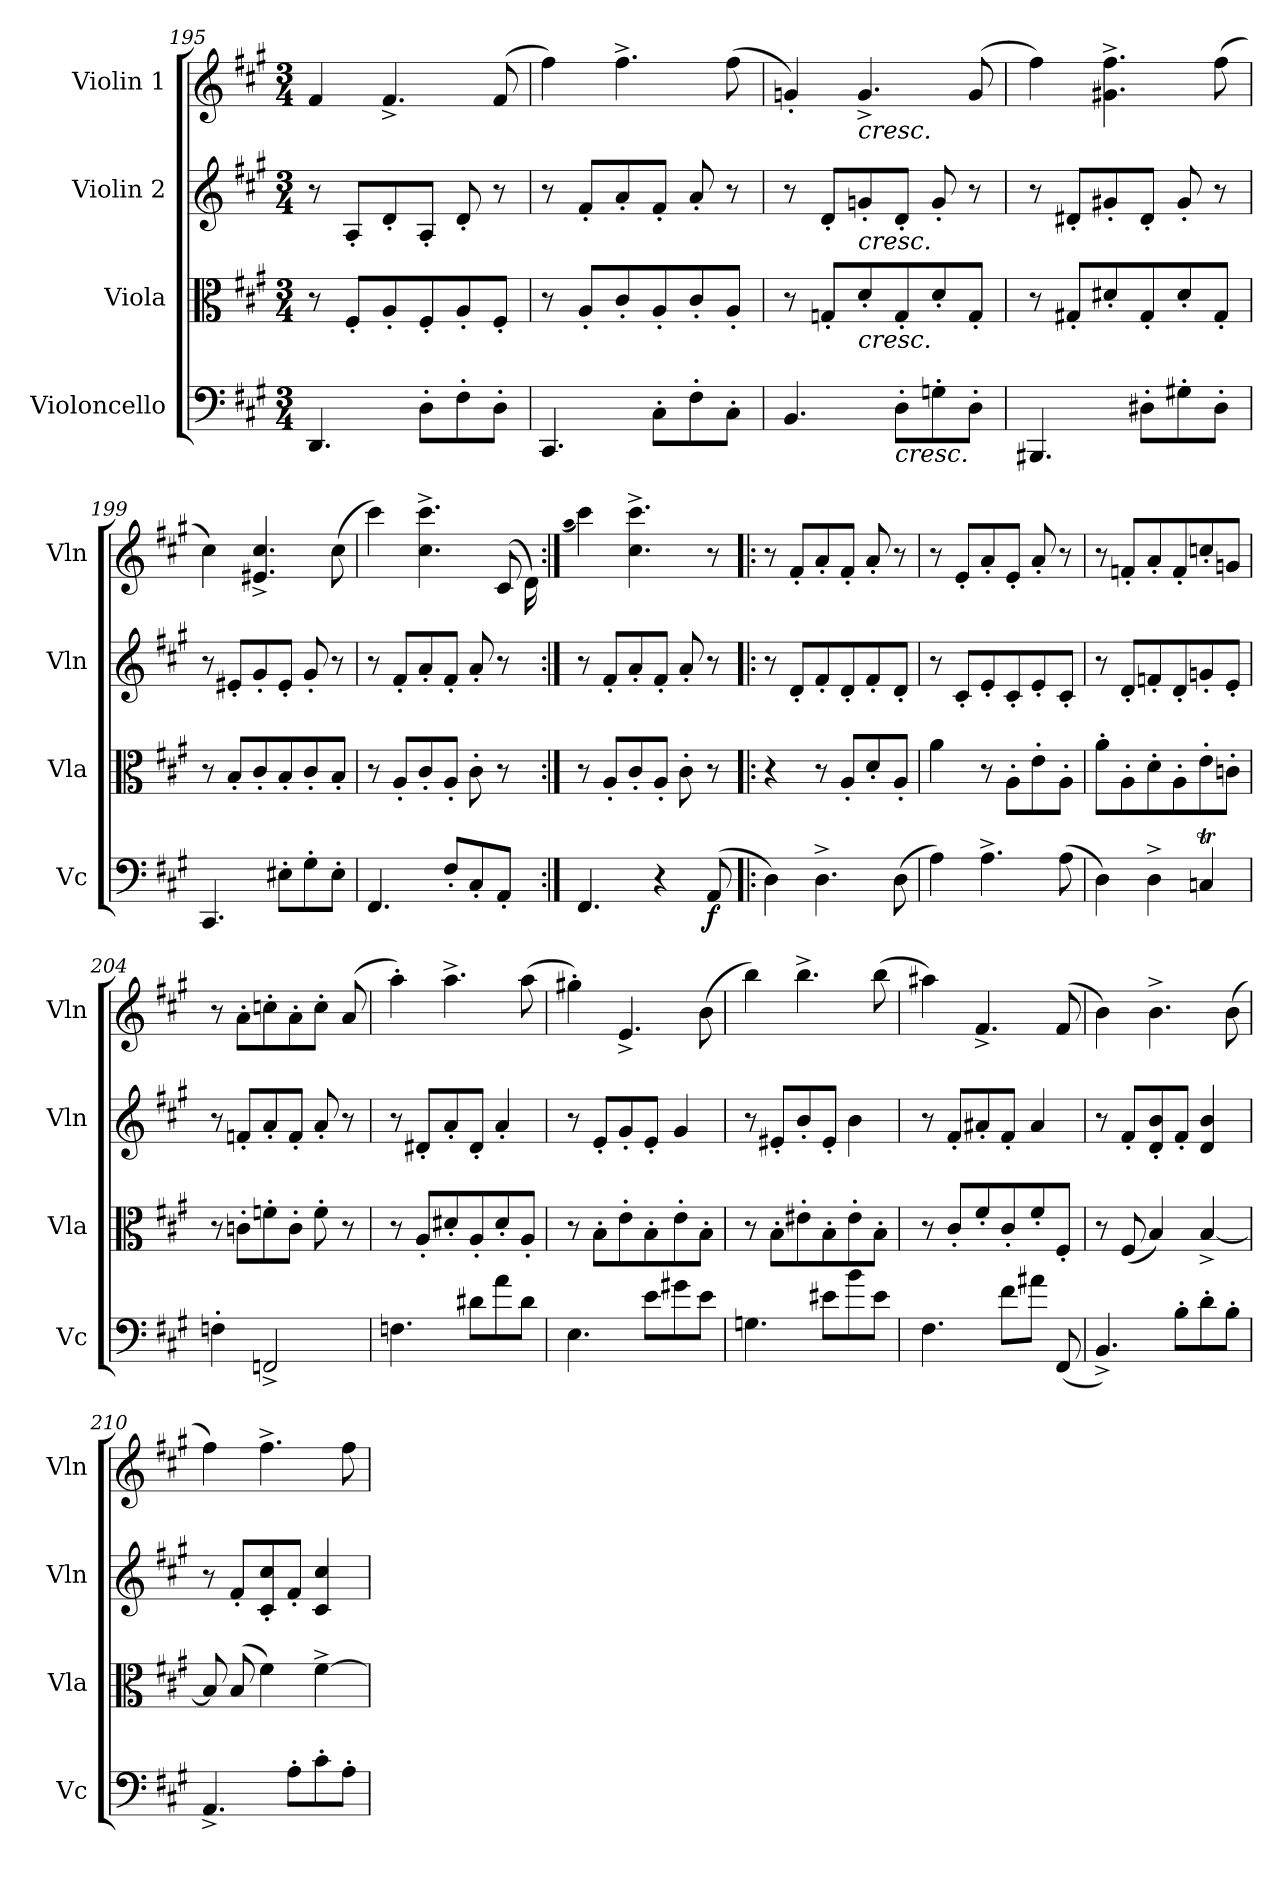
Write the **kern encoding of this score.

**kern	**dynam	**kern	**kern	**kern
*part4	*part4	*part3	*part2	*part1
*staff4	*staff4	*staff3	*staff2	*staff1
*I"Violoncello	*	*I"Viola	*I"Violin 2	*I"Violin 1
*I'Vc	*	*I'Vla	*I'Vln	*I'Vln
*clefF4	*	*clefC3	*clefG2	*clefG2
*k[f#c#g#]	*	*k[f#c#g#]	*k[f#c#g#]	*k[f#c#g#]
*M3/4	*	*M3/4	*M3/4	*M3/4
=195	=195	=195	=195	=195
4.DD/	.	8r	8r	4f#/
.	.	8F#'/L	8A'/L	.
.	.	8A'/	8d'/	4.f#^/
8D'\L	.	8F#'/	8A'/J	.
8F#'\	.	8A'/	8d'/	.
8D'\J	.	8F#'/J	8r	(8f#/
=196	=196	=196	=196	=196
4.CC#/	.	8r	8r	4ff#\)
.	.	8A'/L	8f#'/L	.
.	.	8c#'/	8a'/	4.ff#^\
8C#'\L	.	8A'/	8f#'/J	.
8F#'\	.	8c#'/	8a'/	.
8C#'\J	.	8A'/J	8r	(8ff#\
=197	=197	=197	=197	=197
4.BB/	.	8r	8r	4gn'/)
.	.	8Gn'/L	8d'/L	.
!	!	!	!	!LO:TX:b:i:t=cresc.
!	!	!	!LO:TX:b:i:t=cresc.	!
!	!	!LO:TX:b:i:t=cresc.	!	!
.	.	8d'/	8gn'/	4.g^/
!LO:TX:b:i:t=cresc.	!	!	!	!
8D'\L	.	8G'/	8d'/J	.
8Gn'\	.	8d'/	8g'/	.
8D'\J	.	8G'/J	8r	(8g/
=198	=198	=198	=198	=198
4.BBB#X/	.	8r	8r	4ff#\)
.	.	8G#X'/L	8d#X'/L	.
.	.	8d#X'/	8g#X'/	4.g#X\^ 4.ff#\^
8D#X'\L	.	8G#'/	8d#'/J	.
8G#X'\	.	8d#'/	8g#'/	.
8D#'\J	.	8G#'/J	8r	(8ff#\
!!LO:LB:g=z
=199	=199	=199	=199	=199
4.CC#/	.	8r	8r	4cc#\)
.	.	8B'/L	8e#X'/L	.
.	.	8c#'/	8g#'/	4.e#X/^ 4.cc#/^
8E#X'\L	.	8B'/	8e#'/J	.
8G#'\	.	8c#'/	8g#'/	.
8E#'\J	.	8B'/J	8r	(8cc#\
=199X6	=199X6	=199X6	=199X6	=199X6
*	*	*	*	*^
4.FF#/	.	8r	8r	4ccc#\)	2ryy
.	.	8A'/L	8f#'/L	.	.
.	.	8c#'/	8a'/	4.cc#\^ 4.ccc#\^	.
8F#'/L	.	8A'/J	8f#'/J	.	.
8C#'/	.	8c#'\	8a'/	.	8ryy
8AA'/J	.	8r	8r	(<8c#/	16ryy
.	.	.	.	.	16d)
*	*	*	*	*v	*v
=200:|!	=200:|!	=200:|!	=200:|!	=200:|!
.	.	.	.	(>qaa
4.FF#/	.	8r	8r	4ccc#\)
.	.	8A'/L	8f#'/L	.
.	.	8c#'/	8a'/	4.cc#\^ 4.ccc#\^
4r	.	8A'/J	8f#'/J	.
.	.	8c#'\	8a'/	.
!	!LO:DY:b	!	!	!
(8AA/	f	8r	8r	8r
=201!|:	=201!|:	=201!|:	=201!|:	=201!|:
4D\)	.	4r	8r	8r
.	.	.	8d'/L	8f#'/L
4.D^\	.	8r	8f#'/	8a'/
.	.	8A'/L	8d'/	8f#'/J
.	.	8d'/	8f#'/	8a'/
(8D\	.	8A'/J	8d'/J	8r
=202	=202	=202	=202	=202
4A\)	.	4a\	8r	8r
.	.	.	8c#'/L	8e'/L
4.A^\	.	8r	8e'/	8a'/
.	.	8A'\L	8c#'/	8e'/J
.	.	8e'\	8e'/	8a'/
(8A\	.	8A'\J	8c#'/J	8r
=203	=203	=203	=203	=203
4D\)	.	8a'\L	8r	8r
.	.	8A'\	8d'/L	8fn'/L
4D^\	.	8d'\	8fn'/	8a'/
.	.	8A'\	8d'/	8f'/
4CnT/	.	8e'\	8gn'/	8ccn'/
.	.	8cn'\J	8e'/J	8gn/J
!!LO:LB:g=z
=204	=204	=204	=204	=204
4Fn'\	.	8r	8r	8r
.	.	8cn'\L	8fn'/L	8a'\L
2FFn^/	.	8fn'\	8a'/	8ccn'\
.	.	8c'\J	8f'/J	8a'\
.	.	8f'\	8a'/	8cc'\J
.	.	8r	8r	(8a/
!!LO:LB:g=z
=205	=205	=205	=205	=205
4.Fn\	.	8r	8r	4aa'\)
.	.	8A'/L	8d#X'/L	.
.	.	8d#X'/	8a'/	4.aa^\
8d#X\L	.	8A'/	8d#'/J	.
8a\	.	8d#'/	4a'/	.
8d#\J	.	8A'/J	.	(8aa\
=206	=206	=206	=206	=206
4.E\	.	8r	8r	4gg#X'\)
.	.	8B'\L	8e'/L	.
.	.	8e'\	8g#'/	4.e^/
8e\L	.	8B'\	8e'/J	.
8g#X\	.	8e'\	4g#/	.
8e\J	.	8B'\J	.	(8b\
=207	=207	=207	=207	=207
4.Gn\	.	8r	8r	4bb\)
.	.	8B'\L	8e#X'/L	.
.	.	8e#X'\	8b'/	4.bb^\
8e#X\L	.	8B'\	8e#'/J	.
8b\	.	8e#'\	4b\	.
8e#\J	.	8B'\J	.	(8bb\
=208	=208	=208	=208	=208
4.F#\	.	8r	8r	4aa#X\)
.	.	8c#'/L	8f#'/L	.
.	.	8f#'/	8a#X'/	4.f#^/
8f#\L	.	8c#'/	8f#'/J	.
8a#X\J	.	8f#'/	4a#/	.
(8FF#/	.	8F#'/J	.	(8f#/
=209	=209	=209	=209	=209
4.BB^/)	.	8r	8r	4b\)
.	.	(8F#/	8f#'/L	.
.	.	4B/)	8d/' 8b/'	4.b^\
8B'\L	.	.	8f#'/J	.
8d'\	.	[4B^/	4d/ 4b/	.
8B'\J	.	.	.	(8b\
=210	=210	=210	=210	=210
4.AA^/	.	8B/]	8r	4ff#\)
.	.	(8B/	8f#'/L	.
.	.	4f#\)	8c#/' 8cc#/'	4.ff#^\
8A'\L	.	.	8f#'/J	.
8c#'\	.	[4f#^\	4c#/ 4cc#/	.
8A'\J	.	.	.	8ff#\
=	=	=	=	=
*-	*-	*-	*-	*-
